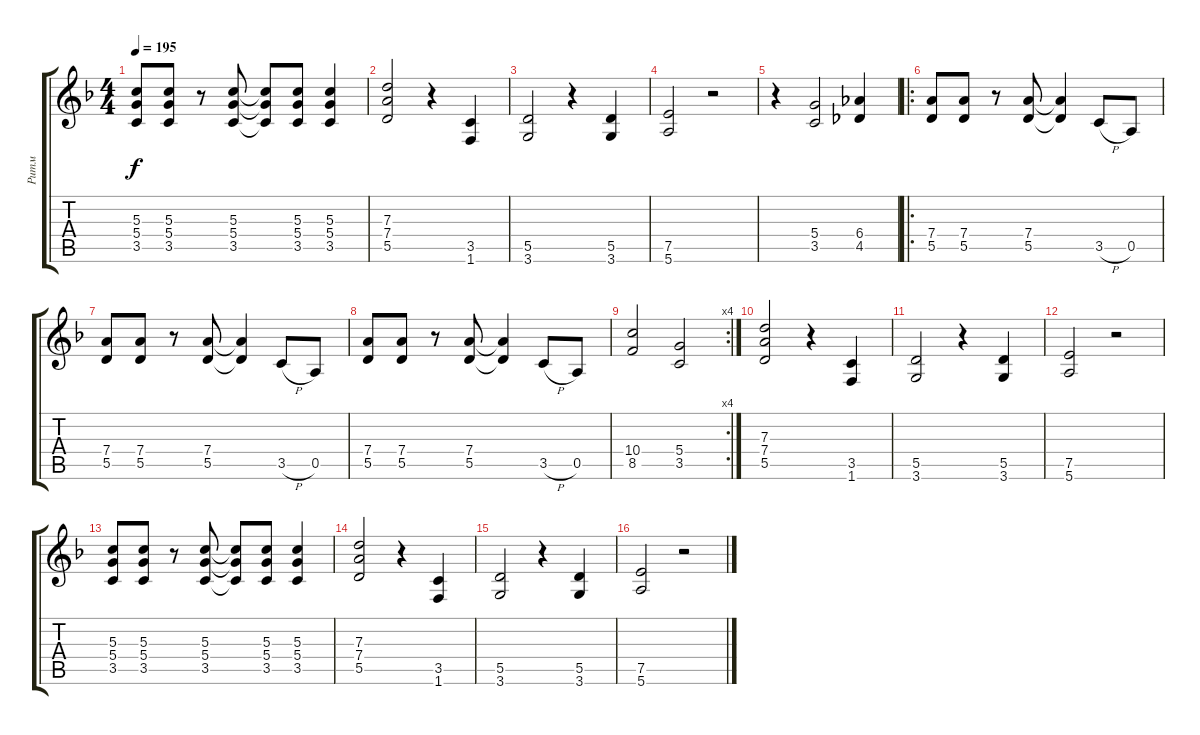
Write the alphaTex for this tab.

\track ("Ритм" "Ритм") {instrument distortionguitar}
\staff {score tabs}
\tuning (E4 B3 G3 D3 A2 E2) {hide}
\ts (4 4)
\tempo 195
\clef g2
\ks f
(5.3 5.4 3.5).8{dy f} (5.3 5.4 3.5).8 r.8 (5.3 5.4 3.5).8 (5.3{t} 5.4{t} 3.5{t}).8 (5.3 5.4 3.5).8 (5.3 5.4 3.5).4 |
(7.3 7.4 5.5).2 r.4 (3.5 1.6).4 |
(5.5 3.6).2 r.4 (5.5 3.6).4 |
(7.5 5.6).2 r.2 |
r.4 (5.4 3.5).2 (6.4 4.5).4 |
\ro
(7.4 5.5).8 (7.4 5.5).8 r.8 (7.4 5.5).8 (7.4{t} 5.5{t}).4 3.5{h}.8 0.5.8 |
(7.4 5.5).8 (7.4 5.5).8 r.8 (7.4 5.5).8 (7.4{t} 5.5{t}).4 3.5{h}.8 0.5.8 |
(7.4 5.5).8 (7.4 5.5).8 r.8 (7.4 5.5).8 (7.4{t} 5.5{t}).4 3.5{h}.8 0.5.8 |
\rc 4
(10.4 8.5).2 (5.4 3.5).2 |
(7.3 7.4 5.5).2 r.4 (3.5 1.6).4 |
(5.5 3.6).2 r.4 (5.5 3.6).4 |
(7.5 5.6).2 r.2 |
(5.3 5.4 3.5).8 (5.3 5.4 3.5).8 r.8 (5.3 5.4 3.5).8 (5.3{t} 5.4{t} 3.5{t}).8 (5.3 5.4 3.5).8 (5.3 5.4 3.5).4 |
(7.3 7.4 5.5).2 r.4 (3.5 1.6).4 |
(5.5 3.6).2 r.4 (5.5 3.6).4 |
(7.5 5.6).2 r.2
